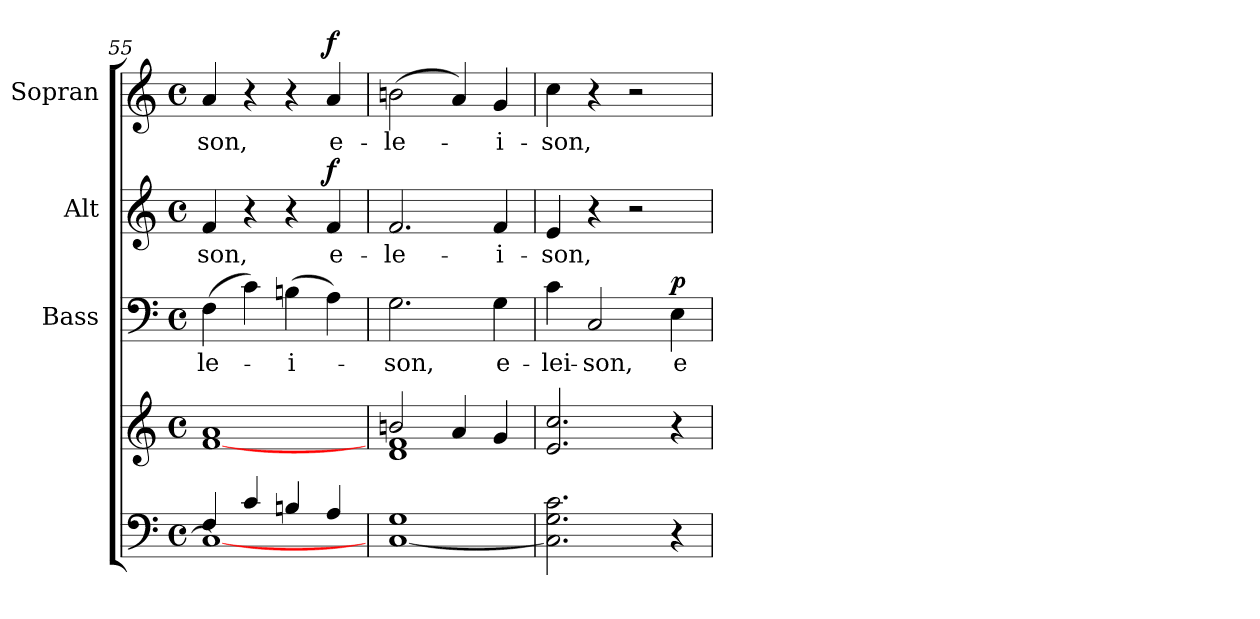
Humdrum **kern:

**kern	**kern	**kern	**text	**dynam	**kern	**text	**dynam	**kern	**text	**dynam
*part4	*part4	*part3	*part3	*part3	*part2	*part2	*part2	*part1	*part1	*part1
*staff5	*staff4	*staff3	*staff3	*staff3	*staff2	*staff2	*staff2	*staff1	*staff1	*staff1
*	*	*I"Bass	*	*	*I"Alt	*	*	*I"Sopran	*	*
*	*	*I'B.	*	*	*I'A	*	*	*I'S	*	*
!!LO:PB:g=z
*clefF4	*clefG2	*clefF4	*	*	*clefG2	*	*	*clefG2	*	*
*k[]	*k[]	*k[]	*	*	*k[]	*	*	*k[]	*	*
*C:	*C:	*C:	*	*	*C:	*	*	*C:	*	*
*M4/4	*M4/4	*M4/4	*	*	*M4/4	*	*	*M4/4	*	*
*met(c)	*met(c)	*met(c)	*	*	*met(c)	*	*	*met(c)	*	*
=55	=55	=55	=55	=55	=55	=55	=55	=55	=55	=55
*^	*	*	*	*	*	*	*	*	*	*
!	!	!	!	!LO:LY:b	!	!	!LO:LY:b	!	!	!LO:LY:b	!
4F/	1C_	[<1f 1a	(>4F\	-le-	.	4f/	-son,	.	4a/	-son,	.
4c/	.	.	4c\)	.	.	4r	.	.	4r	.	.
!	!	!	!	!LO:LY:b	!	!	!	!	!	!	!
4Bn/	.	.	(>4Bn\	-i-	.	4r	.	.	4r	.	.
!	!	!	!	!	!	!	!LO:LY:b	!LO:DY:a	!	!LO:LY:b	!LO:DY:a
4A/	.	.	4A\)	.	.	4f/	e-	f	4a/	e-	f
*v	*v	*	*	*	*	*	*	*	*	*	*
=56	=56	=56	=56	=56	=56	=56	=56	=56	=56	=56
*	*^	*	*	*	*	*	*	*	*	*
!	!	!	!	!LO:LY:b	!	!	!LO:LY:b	!	!	!LO:LY:b	!
[<1C 1G	2bn/	1d 1f	2.G\	-son,	.	2.f/	-le-	.	(>2bn\	-le-	.
.	4a/	.	.	.	.	.	.	.	4a/)	.	.
!	!	!	!	!LO:LY:b	!	!	!LO:LY:b	!	!	!LO:LY:b	!
.	4g/	.	4G\	e-	.	4f/	-i-	.	4g/	-i-	.
*	*v	*v	*	*	*	*	*	*	*	*	*
=57	=57	=57	=57	=57	=57	=57	=57	=57	=57	=57
!	!	!	!LO:LY:b	!	!	!LO:LY:b	!	!	!LO:LY:b	!
2.C\] 2.G\ 2.c\	2.e/ 2.cc/	4c\	-lei-	.	4e/	-son,	.	4cc\	-son,	.
!	!	!	!LO:LY:b	!	!	!	!	!	!	!
.	.	2C/	-son,	.	4r	.	.	4r	.	.
.	.	.	.	.	2r	.	.	2r	.	.
!	!	!	!LO:LY:b	!LO:DY:a	!	!	!	!	!	!
4r	4r	4E\	e-	p	.	.	.	.	.	.
=	=	=	=	=	=	=	=	=	=	=
*-	*-	*-	*-	*-	*-	*-	*-	*-	*-	*-
